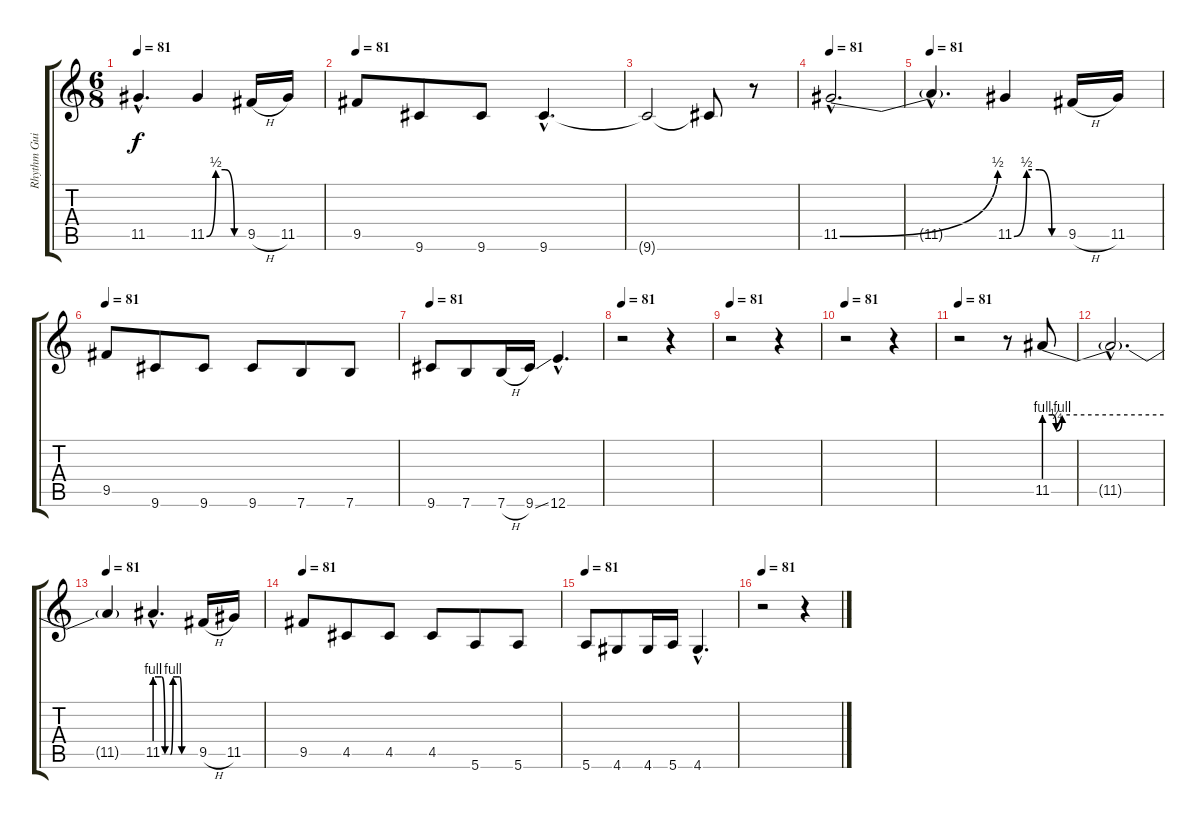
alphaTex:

\track ("Rhythm Guitar 3" "Rhythm Gui") {instrument distortionguitar}
\staff {score tabs}
\tuning (E4 B3 G3 D3 A2 E2) {hide}
\ts (6 8)
\tempo 81
\clef g2
\ks c
11.5{hac t}.4{d dy f} 11.5{be (custom 0 0 15 2 30 2 45 0 60 0)}.4 9.5{h}.16 11.5.16 |
\tempo 81
9.5.8 9.6.8 9.6.8 9.6{hac}.4{d} |
9.6{t}.2 9.6{t}.8 r.8 |
\tempo 81
11.5{be (bend 0 0 60 2) hac}.2{d} |
\tempo 81
11.5{hac t}.4{d} 11.5{be (custom 0 0 15 2 30 2 45 0 60 0)}.4 9.5{h}.16 11.5.16 |
\tempo 81
9.5.8 9.6.8 9.6.8 9.6.8 7.6.8 7.6.8 |
\tempo 81
9.6.8 7.6.8 7.6{h}.16 9.6{ss}.16 12.6{hac}.4{d} |
\tempo 81
r.2 r.4 |
\tempo 81
r.2 r.4 |
\tempo 81
r.2 r.4 |
\tempo 81
r.2 r.8 11.5{be (custom 0 4 4 4 6 1 9 4 60 4)}.8 |
11.5{hac t}.2{d} |
\tempo 81
11.5{t}.4 11.5{be (custom 0 4 10 4 15 0 23 0 27 4 37 4 40 0 60 0) hac}.4{d} 9.5{h}.16 11.5.16 |
\tempo 81
9.5.8 4.5.8 4.5.8 4.5.8 5.6.8 5.6.8 |
\tempo 81
5.6.8 4.6.8 4.6.16 5.6.16 4.6{hac}.4{d} |
\tempo 81
r.2 r.4
